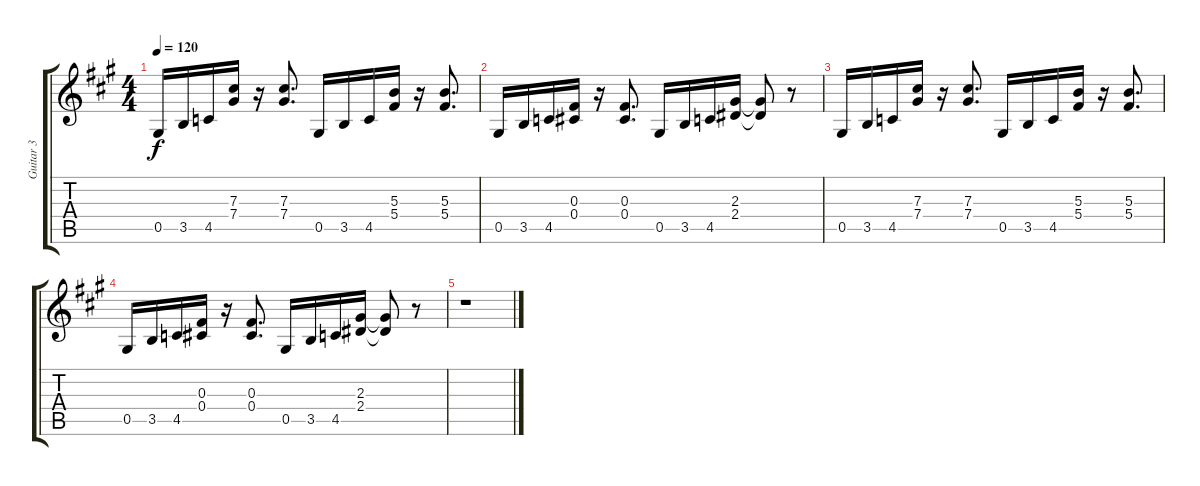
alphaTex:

\track ("Guitar 3" "Guitar 3") {instrument distortionguitar}
\staff {score tabs}
\tuning (Eb4 Bb3 Gb3 Db3 Ab2 Eb2) {hide}
\ts (4 4)
\tempo 120
\clef g2
\ks a
0.5.16{dy f} 3.5.16 4.5.16 (7.3 7.4).16 r.16 (7.3 7.4).8{d} 0.5.16 3.5.16 4.5.16 (5.3 5.4).16 r.16 (5.3 5.4).8{d} |
0.5.16 3.5.16 4.5.16 (0.3 0.4).16 r.16 (0.3 0.4).8{d} 0.5.16 3.5.16 4.5.16 (2.3 2.4).16 (2.3{t} 2.4{t}).8 r.8 |
0.5.16 3.5.16 4.5.16 (7.3 7.4).16 r.16 (7.3 7.4).8{d} 0.5.16 3.5.16 4.5.16 (5.3 5.4).16 r.16 (5.3 5.4).8{d} |
0.5.16 3.5.16 4.5.16 (0.3 0.4).16 r.16 (0.3 0.4).8{d} 0.5.16 3.5.16 4.5.16 (2.3 2.4).16 (2.3{t} 2.4{t}).8 r.8 |
r.1
